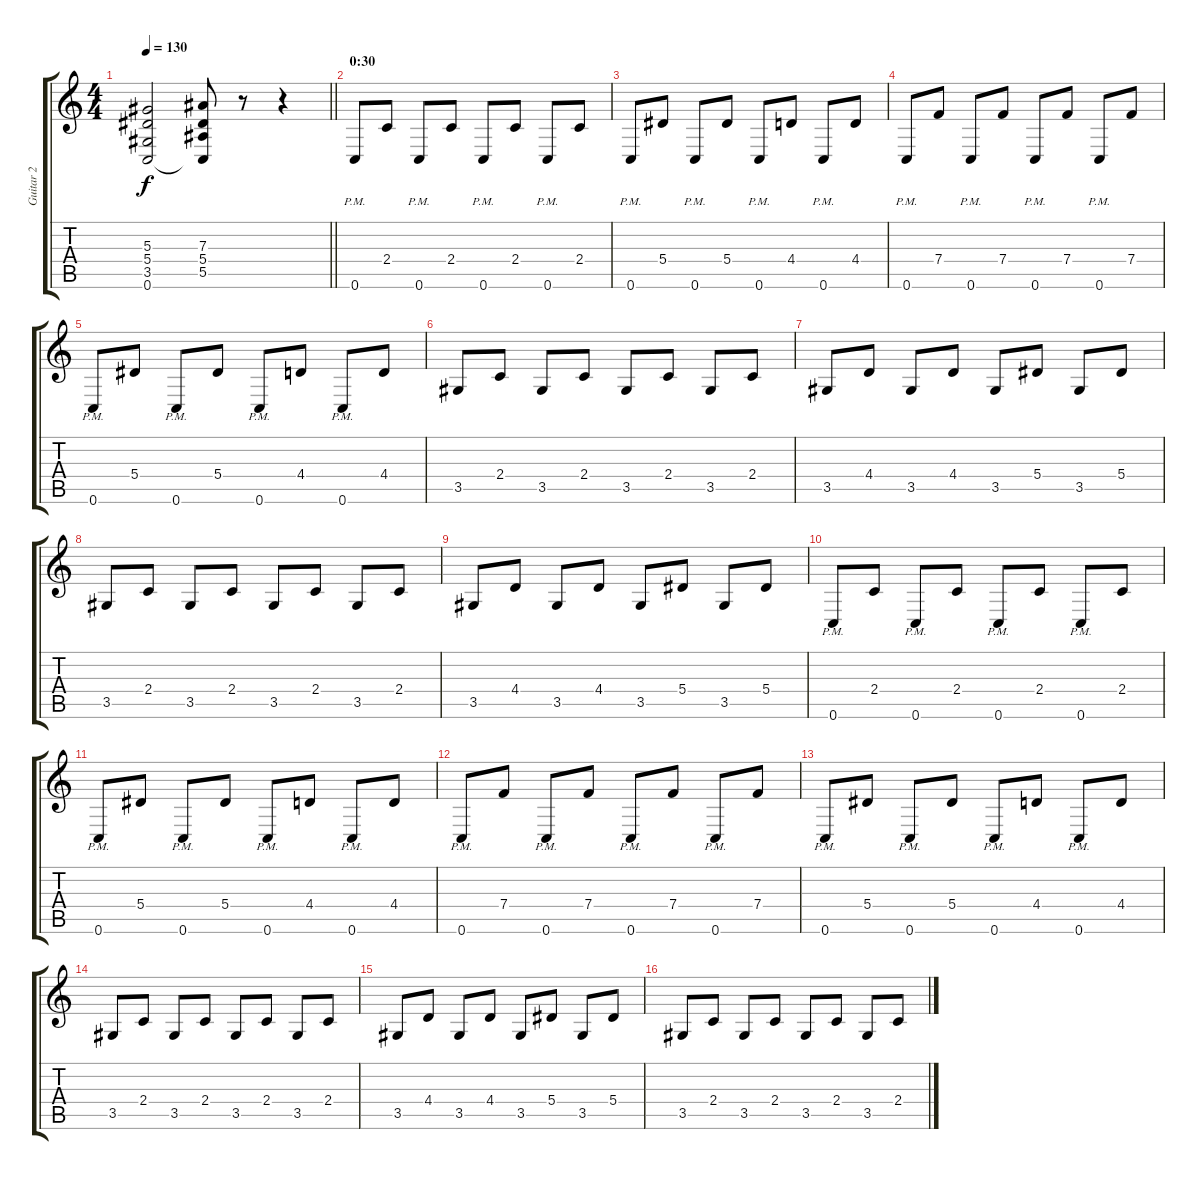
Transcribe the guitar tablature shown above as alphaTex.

\track ("Guitar 2" "Guitar 2") {instrument distortionguitar}
\staff {score tabs}
\tuning (C4 G3 Eb3 Bb2 F2 C2) {hide}
\ts (4 4)
\tempo 130
\clef g2
\barLineRight lightlight
\ks c
(5.3{t} 5.4{t} 3.5{t} 0.6{t}).2{dy f} (7.3 5.4 5.5 0.6{t}).8 r.8 r.4 |
\section ("" "0:30")
0.6{pm}.8 2.4.8 0.6{pm}.8 2.4.8 0.6{pm}.8 2.4.8 0.6{pm}.8 2.4.8 |
0.6{pm}.8 5.4.8 0.6{pm}.8 5.4.8 0.6{pm}.8 4.4.8 0.6{pm}.8 4.4.8 |
0.6{pm}.8 7.4.8 0.6{pm}.8 7.4.8 0.6{pm}.8 7.4.8 0.6{pm}.8 7.4.8 |
0.6{pm}.8 5.4.8 0.6{pm}.8 5.4.8 0.6{pm}.8 4.4.8 0.6{pm}.8 4.4.8 |
3.5.8 2.4.8 3.5.8 2.4.8 3.5.8 2.4.8 3.5.8 2.4.8 |
3.5.8 4.4.8 3.5.8 4.4.8 3.5.8 5.4.8 3.5.8 5.4.8 |
3.5.8 2.4.8 3.5.8 2.4.8 3.5.8 2.4.8 3.5.8 2.4.8 |
3.5.8 4.4.8 3.5.8 4.4.8 3.5.8 5.4.8 3.5.8 5.4.8 |
0.6{pm}.8 2.4.8 0.6{pm}.8 2.4.8 0.6{pm}.8 2.4.8 0.6{pm}.8 2.4.8 |
0.6{pm}.8 5.4.8 0.6{pm}.8 5.4.8 0.6{pm}.8 4.4.8 0.6{pm}.8 4.4.8 |
0.6{pm}.8 7.4.8 0.6{pm}.8 7.4.8 0.6{pm}.8 7.4.8 0.6{pm}.8 7.4.8 |
0.6{pm}.8 5.4.8 0.6{pm}.8 5.4.8 0.6{pm}.8 4.4.8 0.6{pm}.8 4.4.8 |
3.5.8 2.4.8 3.5.8 2.4.8 3.5.8 2.4.8 3.5.8 2.4.8 |
3.5.8 4.4.8 3.5.8 4.4.8 3.5.8 5.4.8 3.5.8 5.4.8 |
3.5.8 2.4.8 3.5.8 2.4.8 3.5.8 2.4.8 3.5.8 2.4.8
